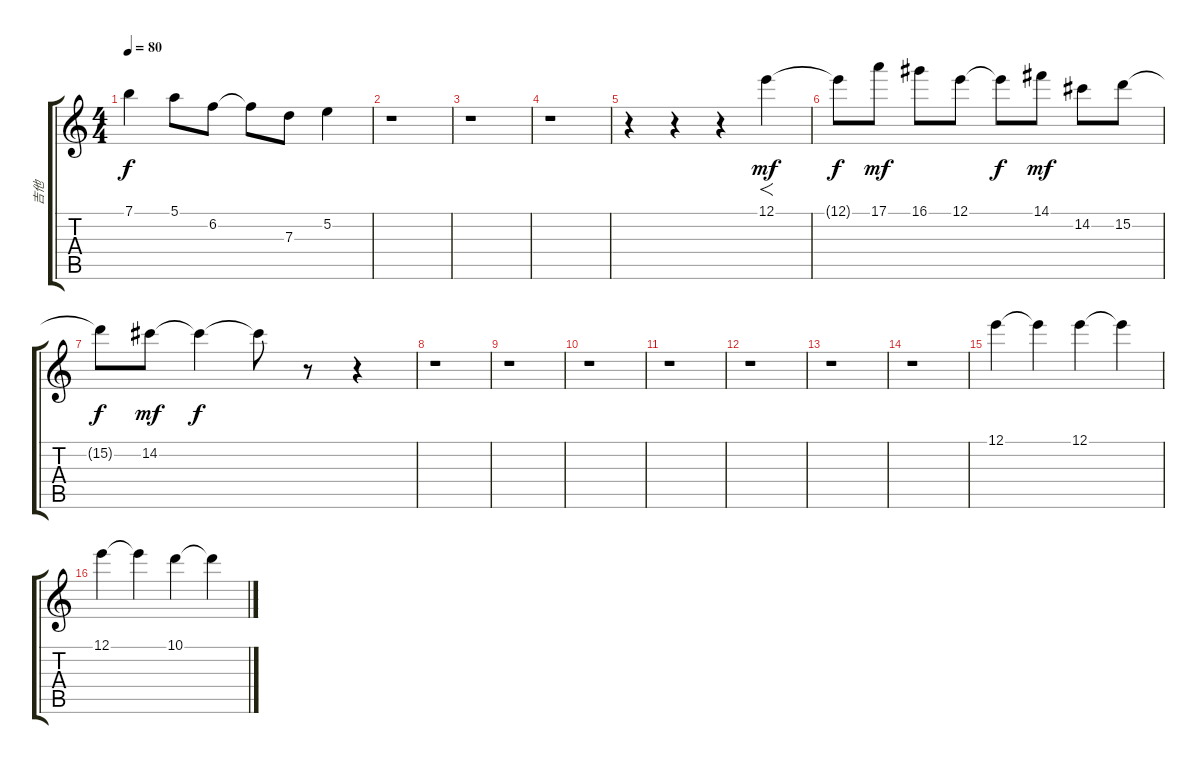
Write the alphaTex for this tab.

\track ("吉他" "吉他") {instrument distortionguitar}
\staff {score tabs}
\tuning (E4 B3 G3 D3 A2 E2) {hide}
\ts (4 4)
\tempo 80
\clef g2
\ks c
7.1.4{dy f} 5.1.8 6.2.8 6.2{t}.8 7.3.8 5.2.4 |
r.1 |
r.1 |
r.1 |
r.4 r.4 r.4 12.1.4{f dy mf volume 13} |
12.1{t}.8{dy f} 17.1.8{dy mf} 16.1.8 12.1.8 12.1{t}.8{dy f} 14.1.8{dy mf} 14.2.8 15.2.8 |
15.2{t}.8{dy f} 14.2.8{dy mf} 14.2{t}.4{dy f} 14.2{t}.8 r.8 r.4 |
r.1 |
r.1 |
r.1 |
r.1 |
r.1 |
r.1 |
r.1 |
12.1.4 12.1{t}.4 12.1.4 12.1{t}.4 |
12.1.4 12.1{t}.4 10.1.4 10.1{t}.4
